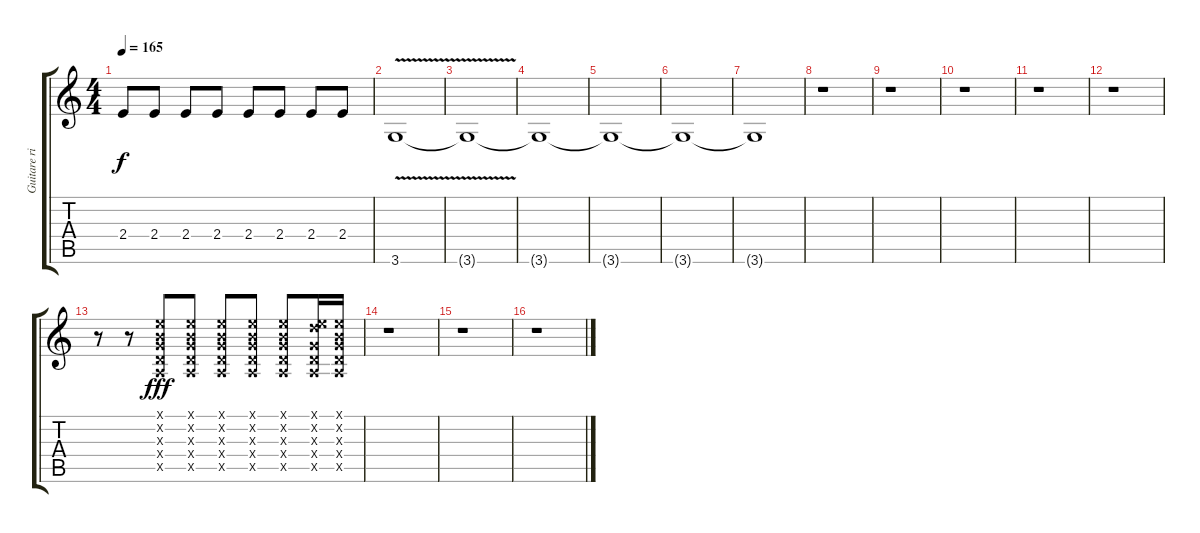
\track ("Guitare riffs" "Guitare ri") {instrument overdrivenguitar}
\staff {score tabs}
\tuning (E4 B3 G3 D3 A2 E2) {hide}
\ts (4 4)
\tempo 165
\clef g2
\ks c
2.4.8{dy f} 2.4.8 2.4.8 2.4.8 2.4.8 2.4.8 2.4.8 2.4.8 |
3.6{v}.1 |
3.6{t}.1{volume 6} |
3.6{t}.1 |
3.6{t}.1 |
3.6{t}.1 |
3.6{t}.1 |
r.1 |
r.1 |
r.1 |
r.1 |
r.1 |
r.8 r.8 (0.1{x} 0.2{x} 0.3{x} 0.4{x} 0.5{x}).8{dy fff volume 16} (0.1{x} 0.2{x} 0.3{x} 0.4{x} 0.5{x}).8 (0.1{x} 0.2{x} 0.3{x} 0.4{x} 0.5{x}).8 (0.1{x} 0.2{x} 0.3{x} 0.4{x} 0.5{x}).8 (0.1{x} 0.2{x} 0.3{x} 0.4{x} 0.5{x}).8 (0.1{x} 3.2{x} 0.3{x} 0.4{x} 0.5{x}).16 (0.1{x} 0.2{x} 0.3{x} 0.4{x} 0.5{x}).16 |
r.1 |
r.1 |
r.1
